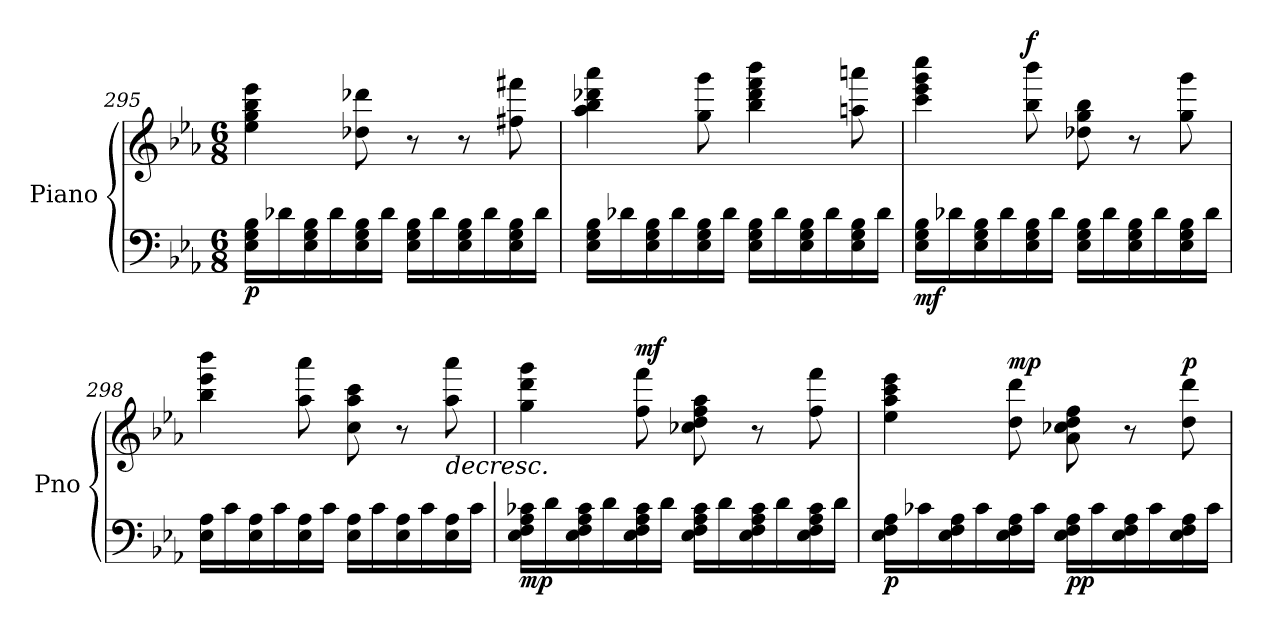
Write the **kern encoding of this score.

**kern	**kern	**dynam
*part1	*part1	*part1
*staff2	*staff1	*staff1/2
*I"Piano	*	*
*I'Pno	*	*
*clefF4	*clefG2	*
*k[b-e-a-]	*k[b-e-a-]	*
*M6/8	*M6/8	*
=295	=295	=295
!	!	!LO:DY:b=2
16E-\ 16G\ 16B-\LL	4ee-\ 4gg\ 4bb-\ 4eee-\	p
16d-X\	.	.
16E-\ 16G\ 16B-\	.	.
16d-\	.	.
16E-\ 16G\ 16B-\	8dd-X\ 8ddd-X\	.
16d-\JJ	.	.
16E-\ 16G\ 16B-\LL	8r	.
16d-\	.	.
16E-\ 16G\ 16B-\	8r	.
16d-\	.	.
16E-\ 16G\ 16B-\	8ff#X\ 8fff#X\	.
16d-\JJ	.	.
=296	=296	=296
16E-\ 16G\ 16B-\LL	4aa-\ 4bb-\ 4ddd-X\ 4aaa-\	.
16d-X\	.	.
16E-\ 16G\ 16B-\	.	.
16d-\	.	.
16E-\ 16G\ 16B-\	8gg\ 8ggg\	.
16d-\JJ	.	.
16E-\ 16G\ 16B-\LL	4bb-\ 4ddd-\ 4fff\ 4bbb-\	.
16d-\	.	.
16E-\ 16G\ 16B-\	.	.
16d-\	.	.
16E-\ 16G\ 16B-\	8aan\ 8aaan\	.
16d-\JJ	.	.
!!LO:PB:g=z
=297	=297	=297
!	!	!LO:DY:b=2
16E-\ 16G\ 16B-\LL	4ccc\ 4eee-\ 4ggg\ 4cccc\	mf
16d-X\	.	.
16E-\ 16G\ 16B-\	.	.
16d-\	.	.
!	!	!LO:DY:a
16E-\ 16G\ 16B-\	8bb-\ 8bbb-\	f
16d-\JJ	.	.
16E-\ 16G\ 16B-\LL	8dd-X\ 8gg\ 8bb-\	.
16d-\	.	.
16E-\ 16G\ 16B-\	8r	.
16d-\	.	.
16E-\ 16G\ 16B-\	8gg\ 8ggg\	.
16d-\JJ	.	.
=298	=298	=298
16E-\ 16A-\LL	4bb-\ 4eee-\ 4bbb-\	.
16c\	.	.
16E-\ 16A-\	.	.
16c\	.	.
16E-\ 16A-\	8aa-\ 8aaa-\	.
16c\JJ	.	.
16E-\ 16A-\LL	8cc\ 8aa-\ 8ccc\	.
16c\	.	.
16E-\ 16A-\	8r	.
16c\	.	.
!	!	!LO:HP:b
16E-\ 16A-\	8aa-\ 8aaa-\	>
16c\JJ	.	.
=299	=299	=299
!	!	!LO:DY:b=2
16E-\ 16F\ 16A-\ 16c-X\LL	4gg\ 4ddd\ 4ggg\	mp
16d\	.	.
16E-\ 16F\ 16A-\ 16c-\	.	.
16d\	.	.
!	!	!LO:DY:a
16E-\ 16F\ 16A-\ 16c-\	8ff\ 8fff\	mf
16d\JJ	.	.
16E-\ 16F\ 16A-\ 16c-\LL	8cc-X\ 8dd\ 8ff\ 8aa-\	.
16d\	.	.
16E-\ 16F\ 16A-\ 16c-\	8r	.
16d\	.	.
16E-\ 16F\ 16A-\ 16c-\	8ff\ 8fff\	.
16d\JJ	.	.
!!LO:LB:g=z
=300	=300	=300
!	!	!LO:DY:b=2
16E-\ 16F\ 16A-\LL	4ee-\ 4aa-\ 4ccc\ 4eee-\	p
16c-X\	.	.
16E-\ 16F\ 16A-\	.	.
16c-\	.	.
!	!	!LO:DY:n=1:a
16E-\ 16F\ 16A-\	8dd\ 8ddd\	] mp
16c-\JJ	.	.
!	!	!LO:DY:n=2:b=2
16E-\ 16F\ 16A-\LL	8a-\ 8cc-X\ 8dd\ 8ff\	pp
16c-\	.	.
16E-\ 16F\ 16A-\	8r	.
16c-\	.	.
!	!	!LO:DY:n=3:a
16E-\ 16F\ 16A-\	8dd\ 8ddd\	p
16c-\JJ	.	.
=	=	=
*-	*-	*-
